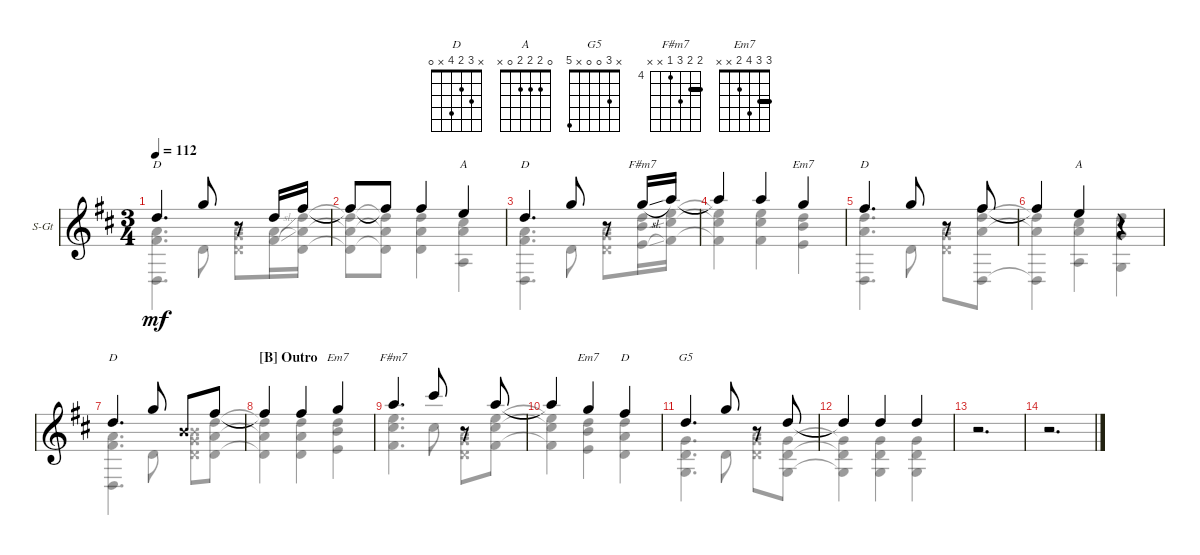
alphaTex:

\defaultSystemsLayout 4
\bracketExtendMode groupsimilarinstruments
\firstSystemTrackNameOrientation horizontal
\otherSystemsTrackNameOrientation horizontal
\track ("Rhythm" "S-Gt") {instrument acousticguitarsteel}
\staff {score}
\tuning (E4 B3 G3 D3 A2 D2)
\chord ("D" 2 3 2 0 x x) {barre 2}
\chord ("A" 0 2 2 2 0 x)
\chord ("G5" x 3 0 0 x 5)
\chord ("D" x 3 2 4 x 0)
\chord ("F#m7" 5 5 6 4 x x) {firstfret 4 barre 5}
\chord ("Em7" 3 3 4 2 x x) {barre 3}
\voice
\ts (3 4)
\tempo 112
\clef g2
\ks d
3.2.4{d ch "D" dy mf} 3.1.8 r.8 3.2.16 7.2.16 |
7.2{t}.8 7.2{t}.8 2.1.4 0.1.4{ch "A"} |
3.2.4{d ch "D"} 3.1.8 r.8 3.1{sl}.16{ch "F#m7"} 5.1.16 |
5.1{t}.4 5.1.4 3.1.4{ch "Em7"} |
2.1.4{d ch "D"} 3.1.8 r.8 2.1.8 |
2.1{t}.4 0.1.4{ch "A"} r.4 |
3.2.4{d ch "D"} 3.1.8 0.2{x}.8 2.1.8 |
\section ("B" "Outro")
2.1{t}.4 2.1.4 3.1.4{ch "Em7"} |
5.1.4{d ch "F#m7"} 9.1.8 r.8 5.1.8 |
5.1{t}.4 3.1.4{ch "Em7"} 2.1.4{ch "D"} |
3.2.4{d ch "G5"} 3.1.8 r.8 3.2.8 |
3.2{t}.4 3.2.4 3.2.4 |
r.2{d} |
r.2{d}
\voice
\clef g2
\ottava regular
\simile none
\ks d
(0.6 2.3 4.4).4{d dy mf} 0.4.8 (0.2{x} 0.3{x} 0.4{x}).8 (2.3{sl} 4.4{sl}).16 (7.4 7.3 5.5).16 |
(7.4{t} 7.3{t} 5.5{t}).8 (7.4{t} 7.3{t} 5.5{t}).8 (3.2 2.3 0.4).4 (2.2 2.3 0.5).4 |
(0.6 2.3 4.4).4{d} 0.4.8 (0.2{x} 0.3{x} 0.4{x}).8 (3.2 4.3{sl} 2.4{sl}).16 (5.2 6.3 4.4).16 |
(5.2{t} 6.3{t} 4.4{t}).4 (5.2 6.3 4.4).4 (3.2 4.3 2.4).4 |
(3.2 2.3 0.6).4{d} 0.4.8 (0.4{x} 0.3{x} 0.2{x}).8 (3.2 2.3 0.6 2.1).8 |
(2.3{t} 3.2{t} 0.6{t}).4 (2.3 2.2 0.5).4 (3.2 0.3 5.6).4 |
(2.3 4.4 0.6).4{d} 0.4.8 (0.2{x} 0.3{x} 0.4{x}).8 (3.2 2.3 0.4).8 |
(3.2{t} 2.3{t} 0.4{t}).4 (2.3 3.2 0.4).4 (3.2 4.3 2.4).4 |
(5.2 6.3 4.4).4{d} 6.3.8 (0.4{x} 0.3{x} 0.2{x}).8 (4.4 6.3 5.2).8 |
(4.4{t} 6.3{t} 5.2{t}).4 (3.2 4.3 2.4).4 (3.2 2.3 0.4).4 |
(0.3 0.4 5.6).4{d} 0.4.8 (0.4{x} 0.2{x} 0.3{x}).8 (0.3 0.4 5.6).8 |
(0.3{t} 0.4{t} 5.6{t}).4 (0.4 5.6 0.3).4 (0.4 5.6 0.3).4 |
|
